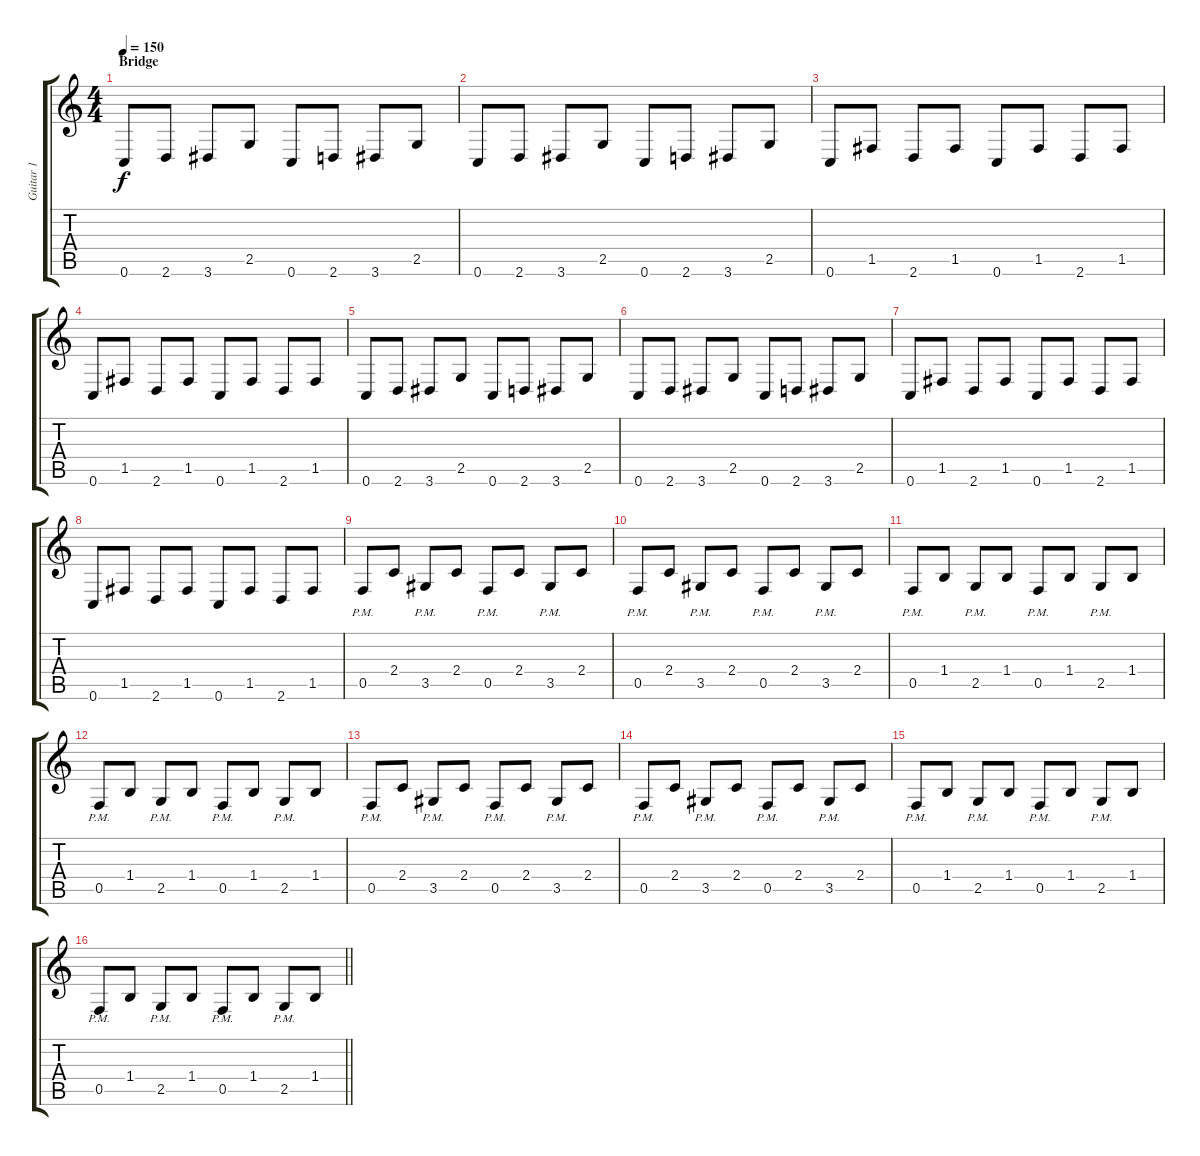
\track ("Guitar 1" "Guitar 1") {instrument distortionguitar}
\staff {score tabs}
\tuning (C4 G3 Eb3 Bb2 F2 C2) {hide}
\ts (4 4)
\section ("" "Bridge")
\tempo 150
\clef g2
\ks c
0.6.8{dy f} 2.6.8 3.6.8 2.5.8 0.6.8 2.6.8 3.6.8 2.5.8 |
0.6.8 2.6.8 3.6.8 2.5.8 0.6.8 2.6.8 3.6.8 2.5.8 |
0.6.8 1.5.8 2.6.8 1.5.8 0.6.8 1.5.8 2.6.8 1.5.8 |
0.6.8 1.5.8 2.6.8 1.5.8 0.6.8 1.5.8 2.6.8 1.5.8 |
0.6.8 2.6.8 3.6.8 2.5.8 0.6.8 2.6.8 3.6.8 2.5.8 |
0.6.8 2.6.8 3.6.8 2.5.8 0.6.8 2.6.8 3.6.8 2.5.8 |
0.6.8 1.5.8 2.6.8 1.5.8 0.6.8 1.5.8 2.6.8 1.5.8 |
0.6.8 1.5.8 2.6.8 1.5.8 0.6.8 1.5.8 2.6.8 1.5.8 |
0.5{pm}.8 2.4.8 3.5{pm}.8 2.4.8 0.5{pm}.8 2.4.8 3.5{pm}.8 2.4.8 |
0.5{pm}.8 2.4.8 3.5{pm}.8 2.4.8 0.5{pm}.8 2.4.8 3.5{pm}.8 2.4.8 |
0.5{pm}.8 1.4.8 2.5{pm}.8 1.4.8 0.5{pm}.8 1.4.8 2.5{pm}.8 1.4.8 |
0.5{pm}.8 1.4.8 2.5{pm}.8 1.4.8 0.5{pm}.8 1.4.8 2.5{pm}.8 1.4.8 |
0.5{pm}.8 2.4.8 3.5{pm}.8 2.4.8 0.5{pm}.8 2.4.8 3.5{pm}.8 2.4.8 |
0.5{pm}.8 2.4.8 3.5{pm}.8 2.4.8 0.5{pm}.8 2.4.8 3.5{pm}.8 2.4.8 |
0.5{pm}.8 1.4.8 2.5{pm}.8 1.4.8 0.5{pm}.8 1.4.8 2.5{pm}.8 1.4.8 |
\barLineRight lightlight
0.5{pm}.8 1.4.8 2.5{pm}.8 1.4.8 0.5{pm}.8 1.4.8 2.5{pm}.8 1.4.8
